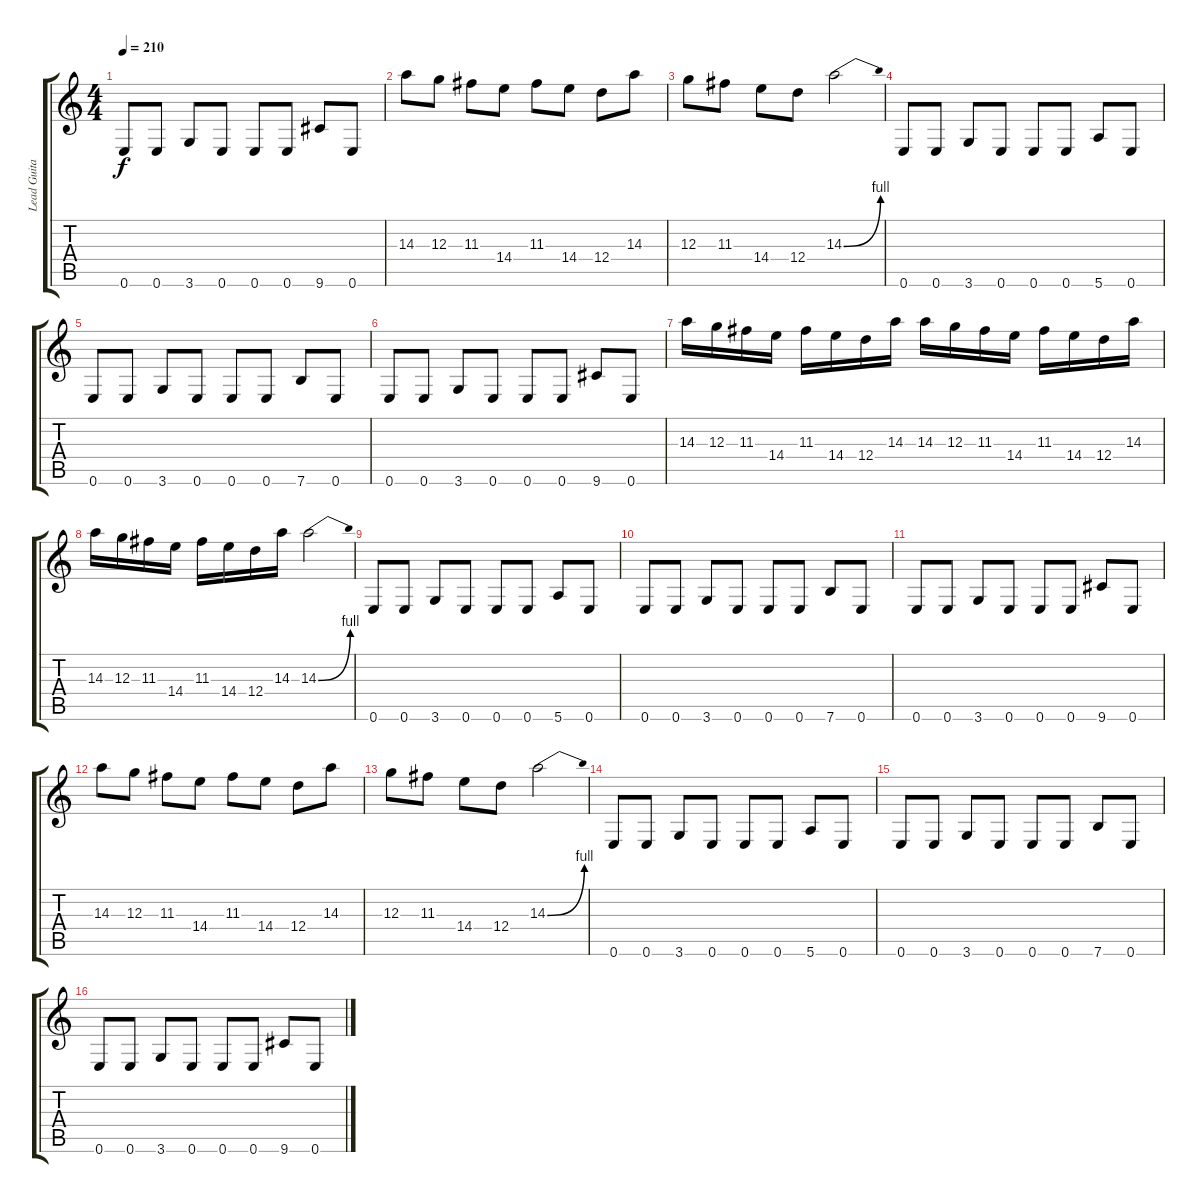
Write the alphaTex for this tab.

\track ("Lead Guitar" "Lead Guita") {instrument distortionguitar}
\staff {score tabs}
\tuning (E4 B3 G3 D3 A2 E2) {hide}
\ts (4 4)
\tempo 210
\clef g2
\ks c
0.6.8{dy f} 0.6.8 3.6.8 0.6.8 0.6.8 0.6.8 9.6.8 0.6.8 |
14.3.8 12.3.8 11.3.8 14.4.8 11.3.8 14.4.8 12.4.8 14.3.8 |
12.3.8 11.3.8 14.4.8 12.4.8 14.3{be (bend 0 0 60 4)}.2 |
0.6.8 0.6.8 3.6.8 0.6.8 0.6.8 0.6.8 5.6.8 0.6.8 |
0.6.8 0.6.8 3.6.8 0.6.8 0.6.8 0.6.8 7.6.8 0.6.8 |
0.6.8 0.6.8 3.6.8 0.6.8 0.6.8 0.6.8 9.6.8 0.6.8 |
14.3.16 12.3.16 11.3.16 14.4.16 11.3.16 14.4.16 12.4.16 14.3.16 14.3.16 12.3.16 11.3.16 14.4.16 11.3.16 14.4.16 12.4.16 14.3.16 |
14.3.16 12.3.16 11.3.16 14.4.16 11.3.16 14.4.16 12.4.16 14.3.16 14.3{be (bend 0 0 60 4)}.2 |
0.6.8 0.6.8 3.6.8 0.6.8 0.6.8 0.6.8 5.6.8 0.6.8 |
0.6.8 0.6.8 3.6.8 0.6.8 0.6.8 0.6.8 7.6.8 0.6.8 |
0.6.8 0.6.8 3.6.8 0.6.8 0.6.8 0.6.8 9.6.8 0.6.8 |
14.3.8 12.3.8 11.3.8 14.4.8 11.3.8 14.4.8 12.4.8 14.3.8 |
12.3.8 11.3.8 14.4.8 12.4.8 14.3{be (bend 0 0 60 4)}.2 |
0.6.8 0.6.8 3.6.8 0.6.8 0.6.8 0.6.8 5.6.8 0.6.8 |
0.6.8 0.6.8 3.6.8 0.6.8 0.6.8 0.6.8 7.6.8 0.6.8 |
0.6.8 0.6.8 3.6.8 0.6.8 0.6.8 0.6.8 9.6.8 0.6.8
